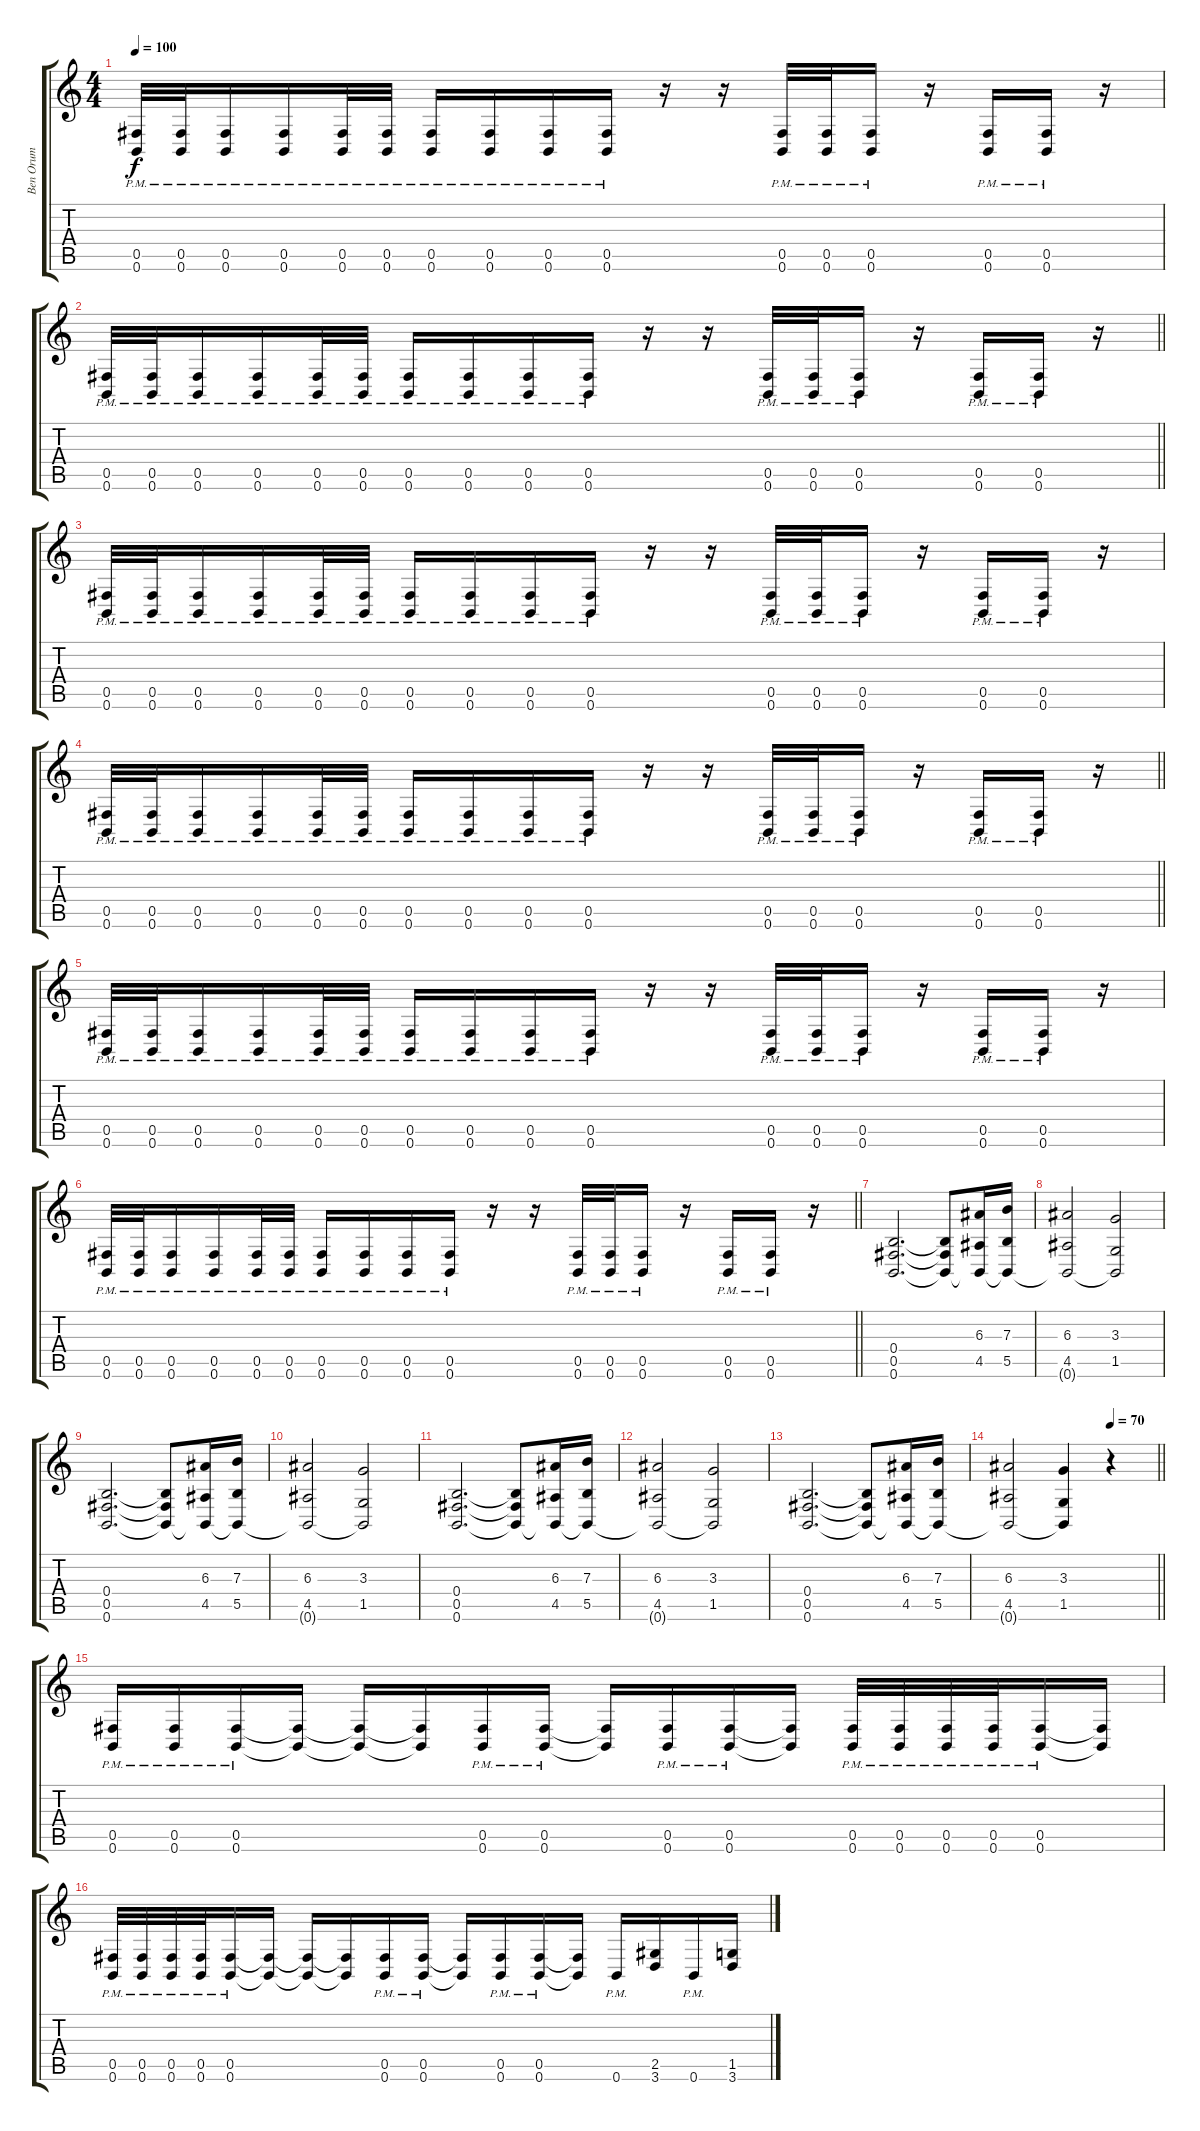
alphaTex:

\track ("Ben Orum" "Ben Orum") {instrument distortionguitar}
\staff {score tabs}
\tuning (Db4 Ab3 E3 B2 Gb2 B1) {hide}
\ts (4 4)
\tempo 100
\clef g2
\ks c
(0.5{pm} 0.6{pm}).32{dy f} (0.5{pm} 0.6{pm}).32 (0.5{pm} 0.6{pm}).16 (0.5{pm} 0.6{pm}).16 (0.5{pm} 0.6{pm}).32 (0.5{pm} 0.6{pm}).32 (0.5{pm} 0.6{pm}).16 (0.5{pm} 0.6{pm}).16 (0.5{pm} 0.6{pm}).16 (0.5{pm} 0.6{pm}).16 r.16 r.16 (0.5{pm} 0.6{pm}).32 (0.5{pm} 0.6{pm}).32 (0.5{pm} 0.6{pm}).16 r.16 (0.5{pm} 0.6{pm}).16 (0.5{pm} 0.6{pm}).16 r.16 |
\barLineRight lightlight
(0.5{pm} 0.6{pm}).32 (0.5{pm} 0.6{pm}).32 (0.5{pm} 0.6{pm}).16 (0.5{pm} 0.6{pm}).16 (0.5{pm} 0.6{pm}).32 (0.5{pm} 0.6{pm}).32 (0.5{pm} 0.6{pm}).16 (0.5{pm} 0.6{pm}).16 (0.5{pm} 0.6{pm}).16 (0.5{pm} 0.6{pm}).16 r.16 r.16 (0.5{pm} 0.6{pm}).32 (0.5{pm} 0.6{pm}).32 (0.5{pm} 0.6{pm}).16 r.16 (0.5{pm} 0.6{pm}).16 (0.5{pm} 0.6{pm}).16 r.16 |
(0.5{pm} 0.6{pm}).32 (0.5{pm} 0.6{pm}).32 (0.5{pm} 0.6{pm}).16 (0.5{pm} 0.6{pm}).16 (0.5{pm} 0.6{pm}).32 (0.5{pm} 0.6{pm}).32 (0.5{pm} 0.6{pm}).16 (0.5{pm} 0.6{pm}).16 (0.5{pm} 0.6{pm}).16 (0.5{pm} 0.6{pm}).16 r.16 r.16 (0.5{pm} 0.6{pm}).32 (0.5{pm} 0.6{pm}).32 (0.5{pm} 0.6{pm}).16 r.16 (0.5{pm} 0.6{pm}).16 (0.5{pm} 0.6{pm}).16 r.16 |
\barLineRight lightlight
(0.5{pm} 0.6{pm}).32 (0.5{pm} 0.6{pm}).32 (0.5{pm} 0.6{pm}).16 (0.5{pm} 0.6{pm}).16 (0.5{pm} 0.6{pm}).32 (0.5{pm} 0.6{pm}).32 (0.5{pm} 0.6{pm}).16 (0.5{pm} 0.6{pm}).16 (0.5{pm} 0.6{pm}).16 (0.5{pm} 0.6{pm}).16 r.16 r.16 (0.5{pm} 0.6{pm}).32 (0.5{pm} 0.6{pm}).32 (0.5{pm} 0.6{pm}).16 r.16 (0.5{pm} 0.6{pm}).16 (0.5{pm} 0.6{pm}).16 r.16 |
(0.5{pm} 0.6{pm}).32 (0.5{pm} 0.6{pm}).32 (0.5{pm} 0.6{pm}).16 (0.5{pm} 0.6{pm}).16 (0.5{pm} 0.6{pm}).32 (0.5{pm} 0.6{pm}).32 (0.5{pm} 0.6{pm}).16 (0.5{pm} 0.6{pm}).16 (0.5{pm} 0.6{pm}).16 (0.5{pm} 0.6{pm}).16 r.16 r.16 (0.5{pm} 0.6{pm}).32 (0.5{pm} 0.6{pm}).32 (0.5{pm} 0.6{pm}).16 r.16 (0.5{pm} 0.6{pm}).16 (0.5{pm} 0.6{pm}).16 r.16 |
\barLineRight lightlight
(0.5{pm} 0.6{pm}).32 (0.5{pm} 0.6{pm}).32 (0.5{pm} 0.6{pm}).16 (0.5{pm} 0.6{pm}).16 (0.5{pm} 0.6{pm}).32 (0.5{pm} 0.6{pm}).32 (0.5{pm} 0.6{pm}).16 (0.5{pm} 0.6{pm}).16 (0.5{pm} 0.6{pm}).16 (0.5{pm} 0.6{pm}).16 r.16 r.16 (0.5{pm} 0.6{pm}).32 (0.5{pm} 0.6{pm}).32 (0.5{pm} 0.6{pm}).16 r.16 (0.5{pm} 0.6{pm}).16 (0.5{pm} 0.6{pm}).16 r.16 |
\section ("" "")
(0.4 0.5 0.6).2{d} (0.4{t} 0.5{t} 0.6{t}).8 (6.3 4.5 0.6{t}).16 (7.3 5.5 0.6{t}).16 |
(6.3 4.5 0.6{t}).2 (3.3 1.5 0.6{t}).2 |
(0.4 0.5 0.6).2{d} (0.4{t} 0.5{t} 0.6{t}).8 (6.3 4.5 0.6{t}).16 (7.3 5.5 0.6{t}).16 |
(6.3 4.5 0.6{t}).2 (3.3 1.5 0.6{t}).2 |
(0.4 0.5 0.6).2{d} (0.4{t} 0.5{t} 0.6{t}).8 (6.3 4.5 0.6{t}).16 (7.3 5.5 0.6{t}).16 |
(6.3 4.5 0.6{t}).2 (3.3 1.5 0.6{t}).2 |
(0.4 0.5 0.6).2{d} (0.4{t} 0.5{t} 0.6{t}).8 (6.3 4.5 0.6{t}).16 (7.3 5.5 0.6{t}).16 |
\tempo (70 0.6875)
\barLineRight lightlight
(6.3 4.5 0.6{t}).2 (3.3 1.5 0.6{t}).4 r.4 |
\section ("" "")
(0.5{pm} 0.6{pm}).16 (0.5{pm} 0.6{pm}).16 (0.5{pm} 0.6{pm}).16 (0.5{t} 0.6{t}).16 (0.5{t} 0.6{t}).16 (0.5{t} 0.6{t}).16 (0.5{pm} 0.6{pm}).16 (0.5{pm} 0.6{pm}).16 (0.5{t} 0.6{t}).16 (0.5{pm} 0.6{pm}).16 (0.5{pm} 0.6{pm}).16 (0.5{t} 0.6{t}).16 (0.5{pm} 0.6{pm}).32 (0.5{pm} 0.6{pm}).32 (0.5{pm} 0.6{pm}).32 (0.5{pm} 0.6{pm}).32 (0.5{pm} 0.6{pm}).16 (0.5{t} 0.6{t}).16 |
(0.5{pm} 0.6{pm}).32 (0.5{pm} 0.6{pm}).32 (0.5{pm} 0.6{pm}).32 (0.5{pm} 0.6{pm}).32 (0.5{pm} 0.6{pm}).16 (0.5{t} 0.6{t}).16 (0.5{t} 0.6{t}).16 (0.5{t} 0.6{t}).16 (0.5{pm} 0.6{pm}).16 (0.5{pm} 0.6{pm}).16 (0.5{t} 0.6{t}).16 (0.5{pm} 0.6{pm}).16 (0.5{pm} 0.6{pm}).16 (0.5{t} 0.6{t}).16 0.6{pm}.16 (2.5 3.6).16 0.6{pm}.16 (1.5 3.6).16
